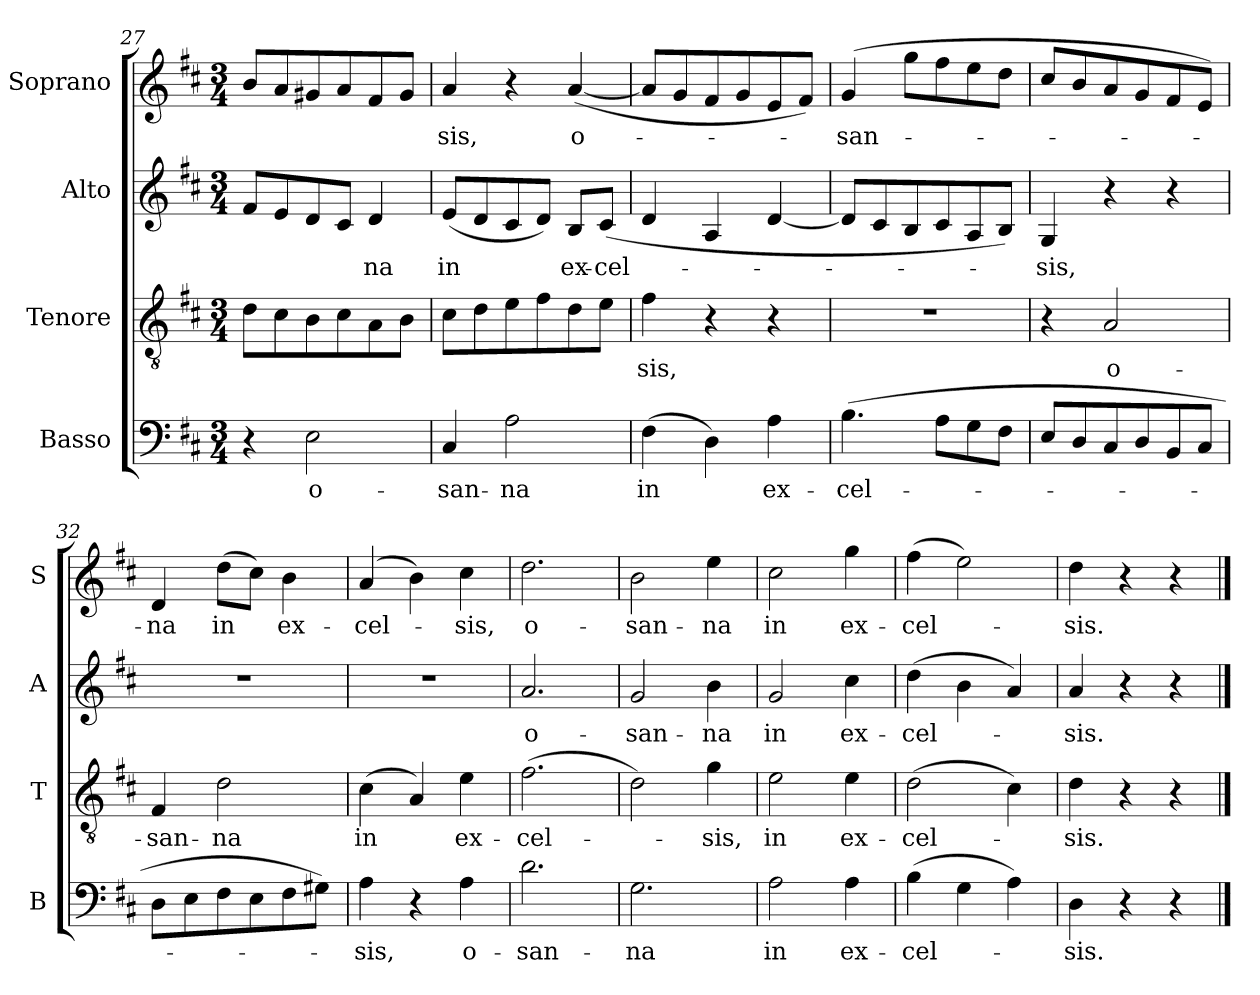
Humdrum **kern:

**kern	**text	**kern	**text	**kern	**text	**kern	**text
*part4	*part4	*part3	*part3	*part2	*part2	*part1	*part1
*staff4	*staff4	*staff3	*staff3	*staff2	*staff2	*staff1	*staff1
*I"Basso	*	*I"Tenore	*	*I"Alto	*	*I"Soprano	*
*I'B	*	*I'T	*	*I'A	*	*I'S	*
*clefF4	*	*clefGv2	*	*clefG2	*	*clefG2	*
*k[f#c#]	*	*k[f#c#]	*	*k[f#c#]	*	*k[f#c#]	*
*D:	*	*D:	*	*D:	*	*D:	*
*M3/4	*	*M3/4	*	*M3/4	*	*M3/4	*
=27	=27	=27	=27	=27	=27	=27	=27
4r	.	8d\L	.	8f#/L	.	8b/L	.
.	.	8c#\	.	8e/	.	8a/	.
!	!LO:LY:b	!	!	!	!	!	!
2E\	o-	8B\	.	8d/	.	8g#X/	.
.	.	8c#\	.	8c#/J	.	8a/	.
!	!	!	!	!	!LO:LY:b	!	!
.	.	8A\	.	4d/	-na	8f#/	.
.	.	8B\J	.	.	.	8g#/J	.
=28	=28	=28	=28	=28	=28	=28	=28
!	!LO:LY:b	!	!	!	!LO:LY:b	!	!LO:LY:b
4C#/	-san-	8c#\L	.	(<8e/L	in	4a/	-sis,
.	.	8d\	.	8d/	.	.	.
!	!LO:LY:b	!	!	!	!	!	!
2A\	-na	8e\	.	8c#/	.	4r	.
.	.	8f#\	.	8d/J)	.	.	.
!	!	!	!	!	!LO:LY:b	!	!LO:LY:b
.	.	8d\	.	8B/L	ex-	(<[4a/	o-
!	!	!	!	!	!LO:LY:b	!	!
.	.	8e\J	.	(<8c#/J	-cel-	.	.
=29	=29	=29	=29	=29	=29	=29	=29
!	!LO:LY:b	!	!LO:LY:b	!	!	!	!
(>4F#\	in	4f#\	-sis,	4d/	.	8a/L]	.
.	.	.	.	.	.	8g/	.
4D\)	.	4r	.	4A/	.	8f#/	.
.	.	.	.	.	.	8g/	.
!	!LO:LY:b	!	!	!	!	!	!
4A\	ex-	4r	.	[4d/	.	8e/	.
.	.	.	.	.	.	8f#/J)	.
=30	=30	=30	=30	=30	=30	=30	=30
!	!LO:LY:b	!	!	!	!	!	!LO:LY:b
(>4.B\	-cel-	2.r	.	8d/L]	.	(>4g/	-san-
.	.	.	.	8c#/	.	.	.
.	.	.	.	8B/	.	8gg\L	.
8A\L	.	.	.	8c#/	.	8ff#\	.
8G\	.	.	.	8A/	.	8ee\	.
8F#\J	.	.	.	8B/J)	.	8dd\J	.
=31	=31	=31	=31	=31	=31	=31	=31
!	!	!	!	!	!LO:LY:b	!	!
8E/L	.	4r	.	4G/	-sis,	8cc#/L	.
8D/	.	.	.	.	.	8b/	.
!	!	!	!LO:LY:b	!	!	!	!
8C#/	.	2A/	o-	4r	.	8a/	.
8D/	.	.	.	.	.	8g/	.
8BB/	.	.	.	4r	.	8f#/	.
8C#/J	.	.	.	.	.	8e/J)	.
!!LO:LB:g=z
=32	=32	=32	=32	=32	=32	=32	=32
!	!	!	!LO:LY:b	!	!	!	!LO:LY:b
8D\L	.	4F#/	-san-	2.r	.	4d/	-na
8E\	.	.	.	.	.	.	.
!	!	!	!LO:LY:b	!	!	!	!LO:LY:b
8F#\	.	2d\	-na	.	.	(>8dd\L	in
8E\	.	.	.	.	.	8cc#\J)	.
!	!	!	!	!	!	!	!LO:LY:b
8F#\	.	.	.	.	.	4b\	ex-
8G#X\J)	.	.	.	.	.	.	.
=33	=33	=33	=33	=33	=33	=33	=33
!	!LO:LY:b	!	!LO:LY:b	!	!	!	!LO:LY:b
4A\	-sis,	(>4c#\	in	2.r	.	(>4a/	-cel-
4r	.	4A/)	.	.	.	4b\)	.
!	!LO:LY:b	!	!LO:LY:b	!	!	!	!LO:LY:b
4A\	o-	4e\	ex-	.	.	4cc#\	-sis,
=34	=34	=34	=34	=34	=34	=34	=34
!	!LO:LY:b	!	!LO:LY:b	!	!LO:LY:b	!	!LO:LY:b
2.d\	-san-	(>2.f#\	-cel-	2.a/	o-	2.dd\	o-
=35	=35	=35	=35	=35	=35	=35	=35
!	!LO:LY:b	!	!	!	!LO:LY:b	!	!LO:LY:b
2.G\	-na	2d\)	.	2g/	-san-	2b\	-san-
!	!	!	!LO:LY:b	!	!LO:LY:b	!	!LO:LY:b
.	.	4g\	-sis,	4b\	-na	4ee\	-na
=36	=36	=36	=36	=36	=36	=36	=36
!	!LO:LY:b	!	!LO:LY:b	!	!LO:LY:b	!	!LO:LY:b
2A\	in	2e\	in	2g/	in	2cc#\	in
!	!LO:LY:b	!	!LO:LY:b	!	!LO:LY:b	!	!LO:LY:b
4A\	ex-	4e\	ex-	4cc#\	ex-	4gg\	ex-
=37	=37	=37	=37	=37	=37	=37	=37
!	!LO:LY:b	!	!LO:LY:b	!	!LO:LY:b	!	!LO:LY:b
(>4B\	-cel-	(>2d\	-cel-	(>4dd\	-cel-	(>4ff#\	-cel-
4G\	.	.	.	4b\	.	2ee\)	.
4A\)	.	4c#\)	.	4a/)	.	.	.
=38	=38	=38	=38	=38	=38	=38	=38
!	!LO:LY:b	!	!LO:LY:b	!	!LO:LY:b	!	!LO:LY:b
4D\	-sis.	4d\	-sis.	4a/	-sis.	4dd\	-sis.
4r	.	4r	.	4r	.	4r	.
4r	.	4r	.	4r	.	4r	.
==	==	==	==	==	==	==	==
*-	*-	*-	*-	*-	*-	*-	*-
